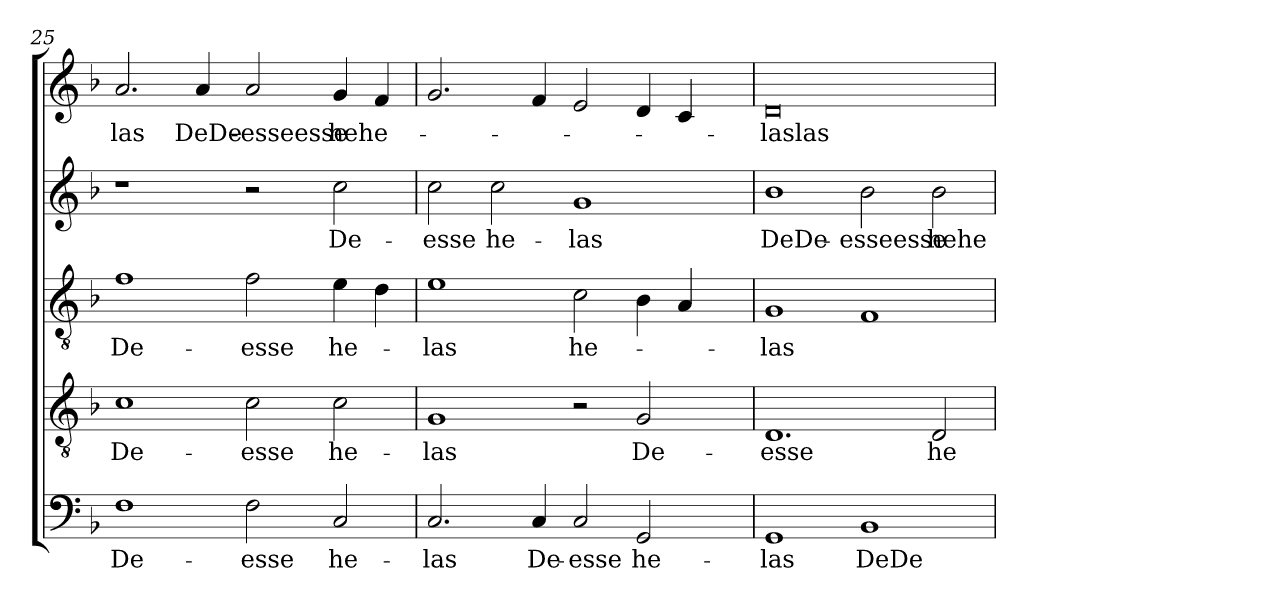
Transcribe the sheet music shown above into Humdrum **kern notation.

**kern	**text	**kern	**text	**kern	**text	**kern	**text	**kern	**text
*part5	*part5	*part4	*part4	*part3	*part3	*part2	*part2	*part1	*part1
*staff5	*staff5	*staff4	*staff4	*staff3	*staff3	*staff2	*staff2	*staff1	*staff1
*clefF4	*	*clefGv2	*	*clefGv2	*	*clefG2	*	*clefG2	*
*k[b-]	*	*k[b-]	*	*k[b-]	*	*k[b-]	*	*k[b-]	*
=25	=25	=25	=25	=25	=25	=25	=25	=25	=25
1F	De-	1c	De-	1f	De-	1r	.	2.a	-las
.	.	.	.	.	.	.	.	4a	DeDe-
2F	-esse	2c	-esse	2f	-esse	2r	.	2a	-esseesse
2C	he-	2c	he-	4e	he-	2cc	De-	4g	hehe-
.	.	.	.	4d	.	.	.	4f	.
!!LO:LB:g=z
=26	=26	=26	=26	=26	=26	=26	=26	=26	=26
2.C	-las	1G	-las	1e	-las	2cc	-esse	2.g	.
.	.	.	.	.	.	2cc	he-	.	.
4C	De-	.	.	.	.	.	.	4f	.
2C	-esse	2r	.	2c	he-	1g	-las	2e	.
2GG	he-	2G	De-	4B-	.	.	.	4d	.
.	.	.	.	4A	.	.	.	4c	.
=27	=27	=27	=27	=27	=27	=27	=27	=27	=27
1GG	-las	1.D	-esse	1G	-las	1b-	DeDe-	0d	-laslas
1BB-	DeDe-	.	.	1F	.	2b-	-esseesse	.	.
.	.	2D	he-	.	.	2b-	hehe-	.	.
=	=	=	=	=	=	=	=	=	=
*-	*-	*-	*-	*-	*-	*-	*-	*-	*-
